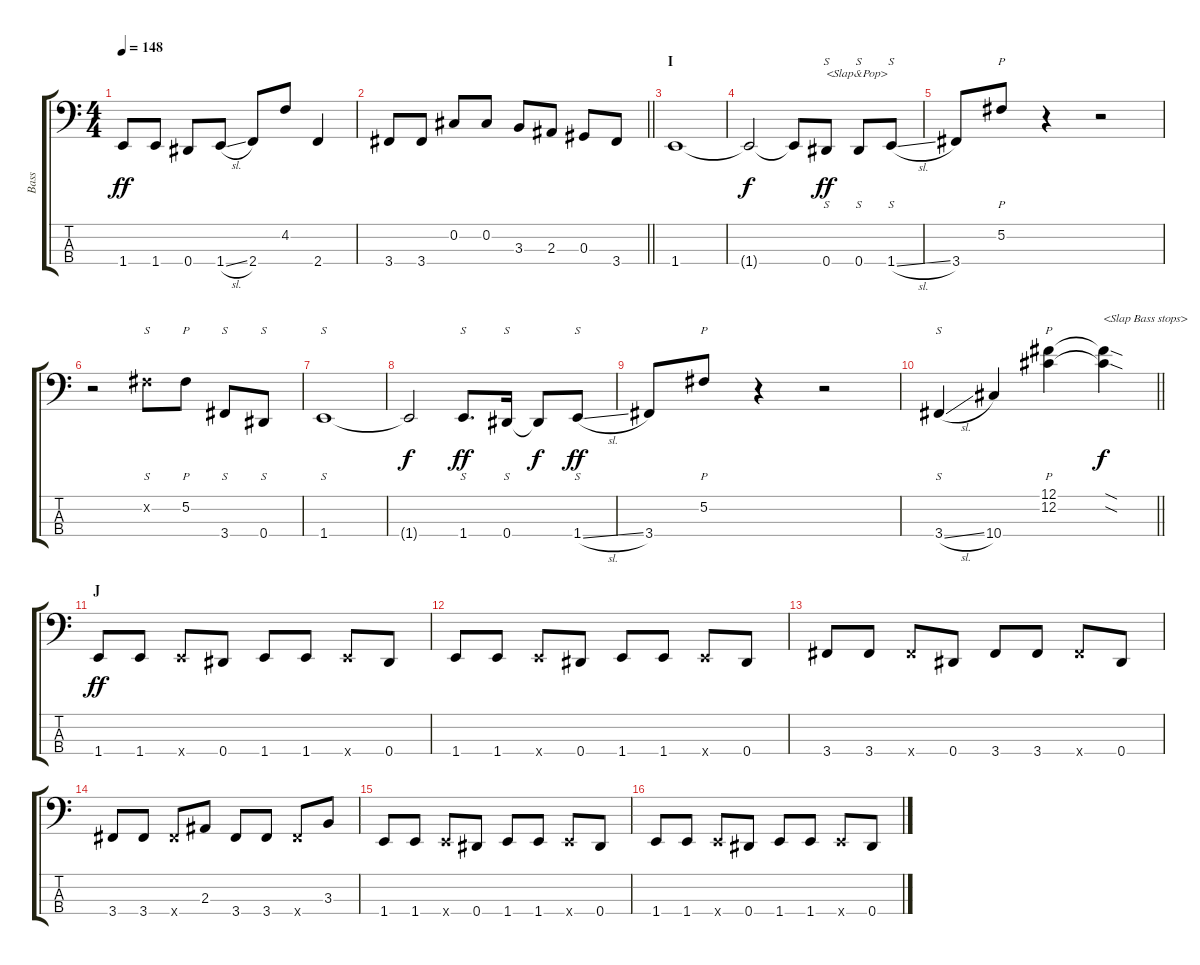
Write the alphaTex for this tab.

\track ("Bass" "Bass") {instrument electricbassfinger}
\staff {score tabs}
\tuning (Gb2 Db2 Ab1 Eb1) {hide}
\ts (4 4)
\tempo 148
\clef f4
\ks c
1.4.8{dy ff} 1.4.8 0.4.8 1.4{sl}.8 2.4.8 4.2.8 2.4.4 |
\barLineRight lightlight
3.4.8 3.4.8 0.2.8 0.2.8 3.3.8 2.3.8 0.3.8 3.4.8 |
\section ("" "I")
1.4.1 |
1.4{t}.2{dy f} 1.4{t}.8 0.4.8{s txt "<Slap&Pop>" dy ff instrument slapbass1} 0.4.8{s} 1.4{sl}.8{s} |
3.4.8 5.2.8{p} r.4 r.2 |
r.2 5.2{x}.8{s} 5.2.8{p} 3.4.8{s} 0.4.8{s} |
1.4.1{s} |
1.4{t}.2{dy f} 1.4.8{s d dy ff} 0.4.16{s} 0.4{t}.8{dy f} 1.4{sl}.8{s dy ff} |
3.4.8 5.2.8{p} r.4 r.2 |
\barLineRight lightlight
3.4{sl}.4{s} 10.4.4 (12.1 12.2).4{p} (12.1{sod t} 12.2{sod t}).4{txt "<Slap Bass stops>" dy f} |
\section ("" "J")
1.4.8{dy ff instrument electricbassfinger} 1.4.8 1.4{x}.8 0.4.8 1.4.8 1.4.8 1.4{x}.8 0.4.8 |
1.4.8 1.4.8 1.4{x}.8 0.4.8 1.4.8 1.4.8 1.4{x}.8 0.4.8 |
3.4.8 3.4.8 3.4{x}.8 0.4.8 3.4.8 3.4.8 3.4{x}.8 0.4.8 |
3.4.8 3.4.8 3.4{x}.8 2.3.8 3.4.8 3.4.8 3.4{x}.8 3.3.8 |
1.4.8 1.4.8 1.4{x}.8 0.4.8 1.4.8 1.4.8 1.4{x}.8 0.4.8 |
1.4.8 1.4.8 1.4{x}.8 0.4.8 1.4.8 1.4.8 1.4{x}.8 0.4.8
